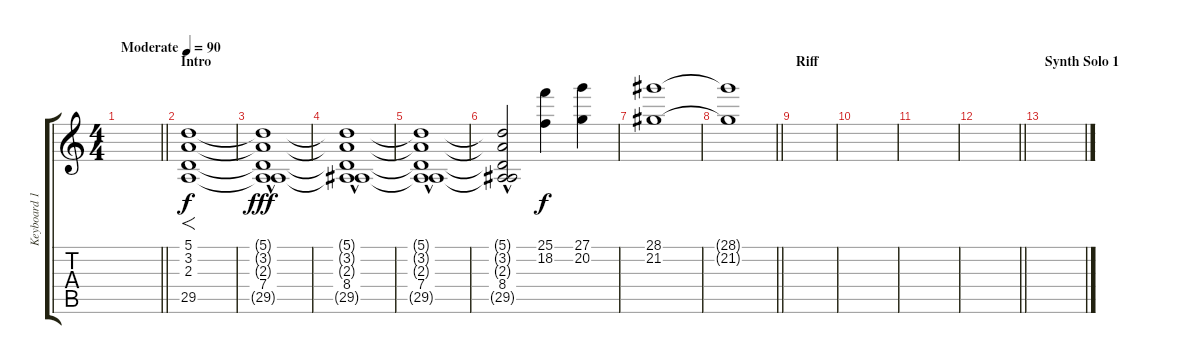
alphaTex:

\track ("Keyboard 1" "Keyboard 1") {instrument synthstrings1}
\staff {score tabs}
\tuning (E4 B3 G3 D3 A2 E2) {hide}
\ts (4 4)
\tempo (90 "Moderate")
\clef g2
\barLineRight lightlight
\ks c
|
\section ("" "Intro")
(5.1 3.2 2.3 29.5).1{f} |
(5.1{t} 3.2{t} 2.3{t} 7.4{hac} 29.5{t}).1{dy fff} |
(5.1{t} 3.2{t} 2.3{t} 8.4{hac} 29.5{t}).1 |
(5.1{t} 3.2{t} 2.3{t} 7.4{hac} 29.5{t}).1 |
(5.1{t} 3.2{t} 2.3{t} 8.4{hac} 29.5{t}).2 (25.1 18.2).4{dy f} (27.1 20.2).4 |
(28.1 21.2).1{volume 8} |
\barLineRight lightlight
(28.1{t} 21.2{t}).1{volume 0} |
\section ("" "Riff")
|
|
|
\barLineRight lightlight
|
\section ("" "Synth Solo 1")
